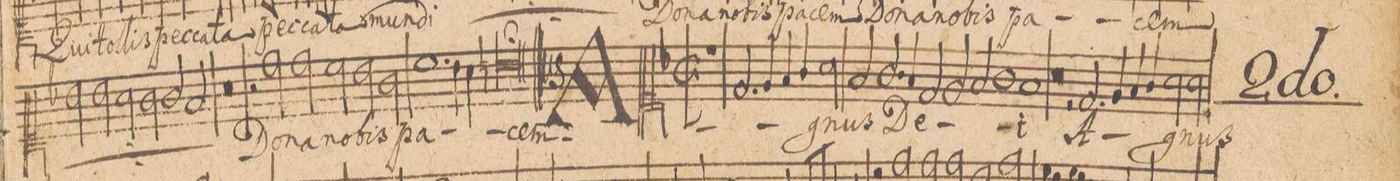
**kern	**text
*I"[CANTVS 2]	*
*clefC1	*
*k[b-]	*
*met(C|)	*
*M2/1	*
1rdd	.
2.d/	A-
4e/	.
=30-	=30-
4f/	.
4g/	.
*2\right	*
2a\	.
2f/	-gnus
2.g/	De-
=31-	=31-
4f/	.
2d/	.
2e/	.
2f/	.
=32-	=32-
1g	.
1f	-i
=33-	=33-
0r	.
=34-	=34-
2rd	.
2.d/	A-
4e/	.
4f/	.
4g/	.
=35-	=35-
2a\	.
2a\	-gnus
*-	*-
